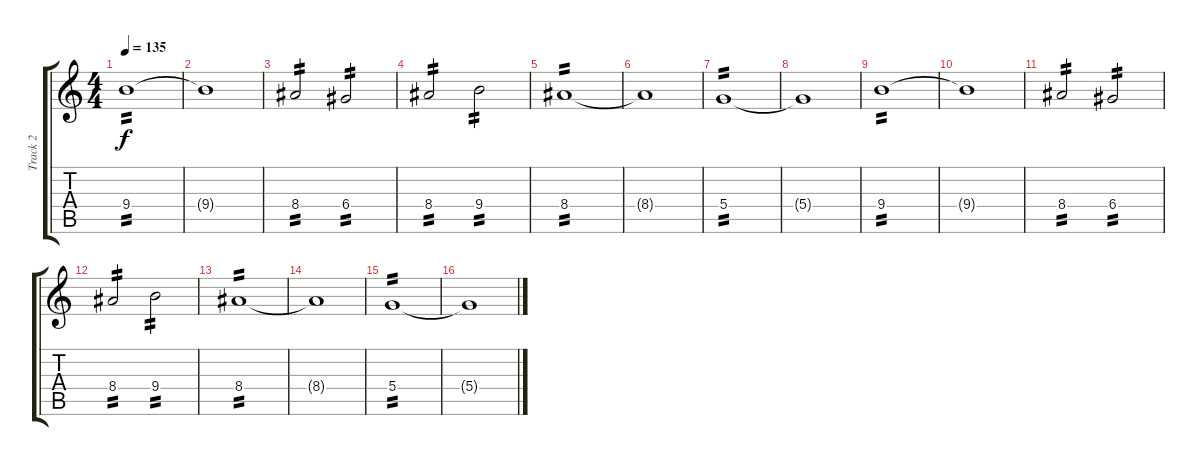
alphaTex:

\track ("Track 2" "Track 2") {instrument overdrivenguitar}
\staff {score tabs}
\tuning (E4 B3 G3 D3 A2 E2) {hide}
\ts (4 4)
\tempo 135
\clef g2
\ks c
9.4.1{tp 2 dy f} |
9.4{t}.1 |
8.4.2{tp 2} 6.4.2{tp 2} |
8.4.2{tp 2} 9.4.2{tp 2} |
8.4.1{tp 2} |
8.4{t}.1 |
5.4.1{tp 2} |
5.4{t}.1 |
9.4.1{tp 2} |
9.4{t}.1 |
8.4.2{tp 2} 6.4.2{tp 2} |
8.4.2{tp 2} 9.4.2{tp 2} |
8.4.1{tp 2} |
8.4{t}.1 |
5.4.1{tp 2} |
5.4{t}.1
